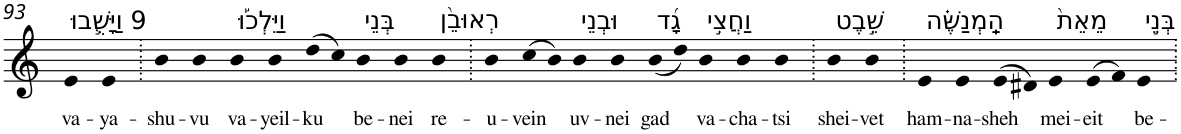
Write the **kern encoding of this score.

**kern	**text
*part1	*part1
*staff1	*staff1
*I"Piano	*
*I'Pno	*
!!LO:PB:g=z
*clefG2	*
*k[]	*
=93	=93
!LO:TX:a:t=9 וַיָּשֻׁ֣בוּ	!
!	!LO:LY:b
4e	va-
!	!LO:LY:b
4e	-ya-
=94.	=94.
!	!LO:LY:b
4b	-shu-
!	!LO:LY:b
4b	-vu
!LO:TX:a:t=וַיֵּלְכ֡וּ	!
!	!LO:LY:b
4b	va-
!	!LO:LY:b
4b	-yeil-
!	!LO:LY:b
(>8dd	-ku
8cc)	.
!LO:TX:a:t=בְּנֵי	!
!	!LO:LY:b
4b	be-
!	!LO:LY:b
4b	-nei
!LO:TX:a:t=רְאוּבֵ֨ן	!
!	!LO:LY:b
4b	re-
=95.	=95.
!	!LO:LY:b
4b	-u-
!	!LO:LY:b
(>8cc	-vein
8b)	.
!LO:TX:a:t=וּבְנֵי	!
!	!LO:LY:b
4b	uv-
!	!LO:LY:b
4b	-nei
!LO:TX:a:t=גָ֜ד	!
!	!LO:LY:b
(<8b	gad
8dd)	.
!LO:TX:a:t=וַחֲצִ֣י	!
!	!LO:LY:b
4b	va-
!	!LO:LY:b
4b	-cha-
!	!LO:LY:b
4b	-tsi
=96.	=96.
!LO:TX:a:t=שֵׁ֣בֶט	!
!	!LO:LY:b
4b	shei-
!	!LO:LY:b
4b	-vet
=97.	=97.
!LO:TX:a:t=הַֽמְנַשֶּׁ֗ה	!
!	!LO:LY:b
4e	ham-
!	!LO:LY:b
4e	-na-
!	!LO:LY:b
(>8e	-sheh
8d#X)	.
!LO:TX:a:t=מֵאֵת֙	!
!	!LO:LY:b
4e	mei-
!	!LO:LY:b
(>8e	-eit
8f)	.
!LO:TX:a:t=בְּנֵ֣י	!
!	!LO:LY:b
4e	be-
=.	=.
*-	*-
